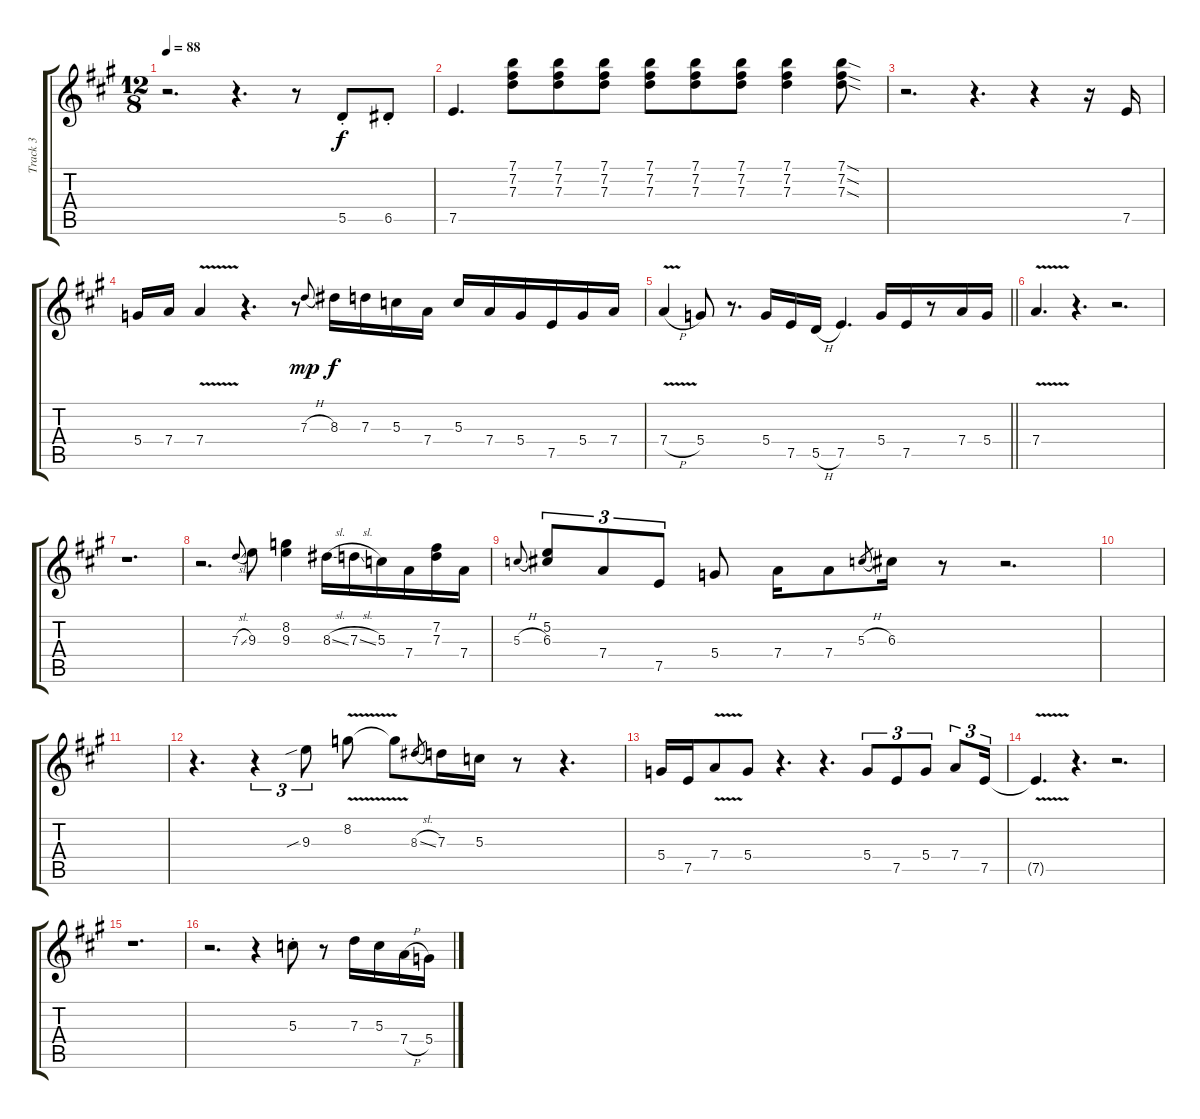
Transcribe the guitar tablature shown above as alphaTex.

\track ("Track 3" "Track 3") {instrument electricguitarclean}
\staff {score tabs}
\tuning (E4 B3 G3 D3 A2 E2) {hide}
\ts (12 8)
\tempo 88
\clef g2
\ks a
r.2{d dy f} r.4{d} r.8 5.5{st}.8 6.5{st}.8 |
7.5.4{d} (7.1 7.2 7.3).8 (7.1 7.2 7.3).8 (7.1 7.2 7.3).8 (7.1 7.2 7.3).8 (7.1 7.2 7.3).8 (7.1 7.2 7.3).8 (7.1 7.2 7.3).4 (7.1{sod} 7.2{sod} 7.3{sod}).8 |
r.2{d} r.4{d} r.4 r.16 7.5.16 |
5.4.16 7.4.16 7.4{v}.4 r.4{d} r.8 7.3{h}.8{gr onbeat dy mp} 8.3.16{dy f} 7.3.16 5.3.16 7.4.16 5.3.16 7.4.16 5.4.16 7.5.16 5.4.16 7.4.16 |
\barLineRight lightlight
7.4{v h}.4 5.4.8 r.8{d} 5.4.16 7.5.16 5.5{h}.16 7.5.4{d} 5.4.16 7.5.16 r.8 7.4.16 5.4.16 |
7.4{v}.4{d} r.4{d} r.2{d} |
r.1{d} |
r.2{d} 7.3{sl}.8{gr onbeat} 9.3.8 (8.2 9.3).4 8.3{sl}.16 7.3{sl}.16 5.3.16 7.4.16 (7.2 7.3).16 7.4.16 |
5.3{h}.8{gr onbeat} (5.2 6.3).8{tu (3 2)} 7.4.8{tu (3 2)} 7.5.8{tu (3 2)} 5.4.8 7.4.16 7.4.8 5.3{h}.8{gr} 6.3.16 r.8 r.2{d} |
|
|
r.4{d} r.4{tu (3 2)} 9.3{sib}.8{tu (3 2)} 8.2{v}.8 8.2{t}.8 8.3{sl}.8{gr} 7.3.16 5.3.16 r.8 r.4{d} |
5.4.16 7.5.16 7.4{v}.8 5.4.8 r.4{d} r.4{d} 5.4.8{tu (3 2)} 7.5.8{tu (3 2)} 5.4.8{tu (3 2)} 7.4.8{tu (3 2)} 7.5.16{tu (3 2)} |
7.5{v t}.4{d} r.4{d} r.2{d} |
r.1{d} |
r.2{d} r.4 5.3{st}.8 r.8 7.3.16 5.3.16 7.4{h}.16 5.4.16
